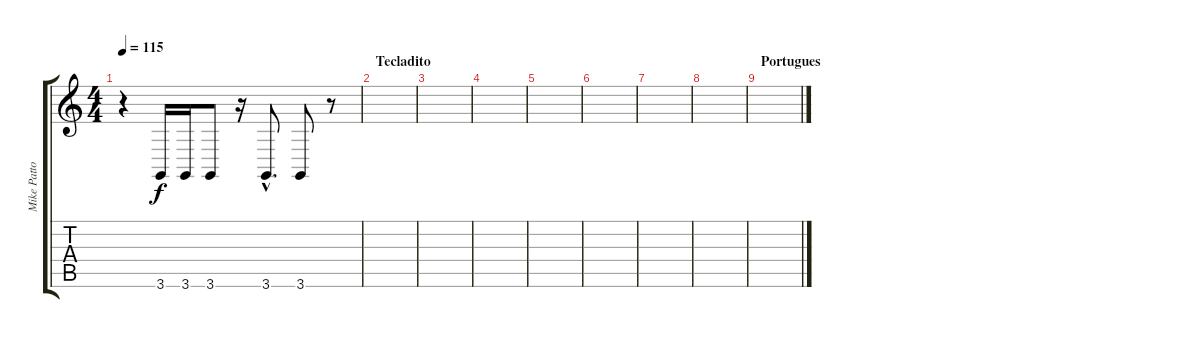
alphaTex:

\track ("Mike Patton" "Mike Patto") {instrument drawbarorgan}
\staff {score tabs}
\tuning (E4 B3 G3 D3 A2 E2) {hide}
\ts (4 4)
\tempo 115
\clef g2
\ks c
r.4{dy f} 3.6.16 3.6.16 3.6.8 r.16 3.6{hac}.8{d} 3.6.8 r.8 |
\section ("" "Tecladito")
|
|
|
|
|
|
|
\section ("" "Portugues")
